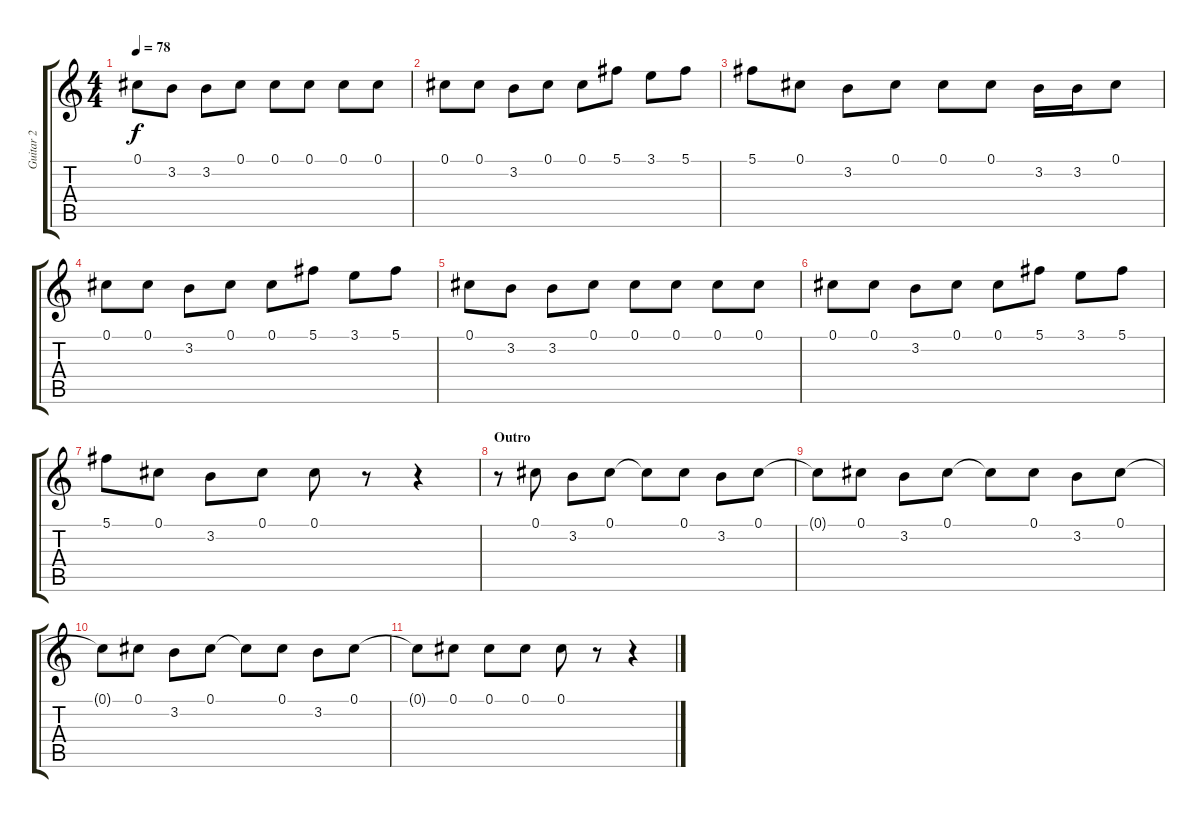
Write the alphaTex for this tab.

\track ("Guitar 2" "Guitar 2") {instrument electricguitarclean}
\staff {score tabs}
\tuning (Db4 Ab3 E3 B2 Gb2 B1) {hide}
\ts (4 4)
\tempo 78
\clef g2
\ks c
0.1.8{dy f} 3.2.8 3.2.8 0.1.8 0.1.8 0.1.8 0.1.8 0.1.8 |
0.1.8 0.1.8 3.2.8 0.1.8 0.1.8 5.1.8 3.1.8 5.1.8 |
5.1.8 0.1.8 3.2.8 0.1.8 0.1.8 0.1.8 3.2.16 3.2.16 0.1.8 |
0.1.8{instrument distortionguitar} 0.1.8 3.2.8 0.1.8 0.1.8 5.1.8 3.1.8 5.1.8 |
0.1.8 3.2.8 3.2.8 0.1.8 0.1.8 0.1.8 0.1.8 0.1.8 |
0.1.8 0.1.8 3.2.8 0.1.8 0.1.8 5.1.8 3.1.8 5.1.8 |
5.1.8 0.1.8 3.2.8 0.1.8 0.1.8 r.8 r.4 |
\section ("" "Outro")
r.8{instrument distortionguitar} 0.1.8 3.2.8 0.1.8 0.1{t}.8 0.1.8 3.2.8 0.1.8 |
0.1{t}.8 0.1.8 3.2.8 0.1.8 0.1{t}.8 0.1.8 3.2.8 0.1.8 |
0.1{t}.8 0.1.8 3.2.8 0.1.8 0.1{t}.8 0.1.8 3.2.8 0.1.8 |
0.1{t}.8 0.1.8 0.1.8 0.1.8 0.1.8 r.8 r.4
